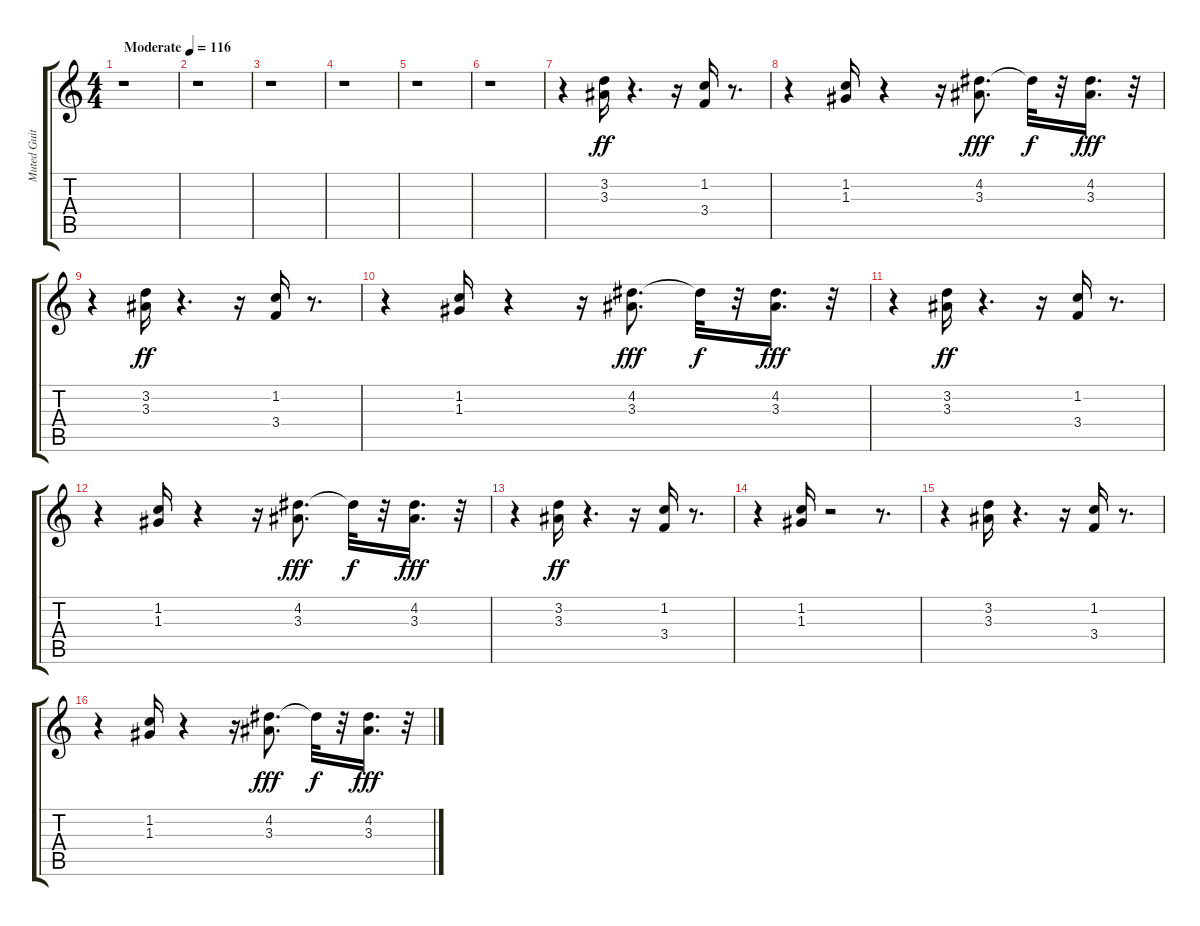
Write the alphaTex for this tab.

\track ("Muted Guitar" "Muted Guit") {instrument electricguitarmuted}
\staff {score tabs}
\tuning (E4 B3 G3 D3 A2 E2) {hide}
\ts (4 4)
\tempo (116 "Moderate")
\clef g2
\ks c
r.1{dy ff instrument electricguitarmuted} |
r.1 |
r.1 |
r.1 |
r.1 |
r.1 |
r.4 (3.2 3.3).16 r.4{d} r.16 (1.2 3.4).16 r.8{d} |
r.4 (1.2 1.3).16 r.4 r.16 (4.2 3.3).8{d dy fff} 4.2{t}.32{dy f} r.32 (4.2 3.3).16{d dy fff} r.32 |
r.4 (3.2 3.3).16{dy ff} r.4{d} r.16 (1.2 3.4).16 r.8{d} |
r.4 (1.2 1.3).16 r.4 r.16 (4.2 3.3).8{d dy fff} 4.2{t}.32{dy f} r.32 (4.2 3.3).16{d dy fff} r.32 |
r.4 (3.2 3.3).16{dy ff} r.4{d} r.16 (1.2 3.4).16 r.8{d} |
r.4 (1.2 1.3).16 r.4 r.16 (4.2 3.3).8{d dy fff} 4.2{t}.32{dy f} r.32 (4.2 3.3).16{d dy fff} r.32 |
r.4 (3.2 3.3).16{dy ff} r.4{d} r.16 (1.2 3.4).16 r.8{d} |
r.4 (1.2 1.3).16 r.2 r.8{d} |
r.4 (3.2 3.3).16 r.4{d} r.16 (1.2 3.4).16 r.8{d} |
r.4 (1.2 1.3).16 r.4 r.16 (4.2 3.3).8{d dy fff} 4.2{t}.32{dy f} r.32 (4.2 3.3).16{d dy fff} r.32
